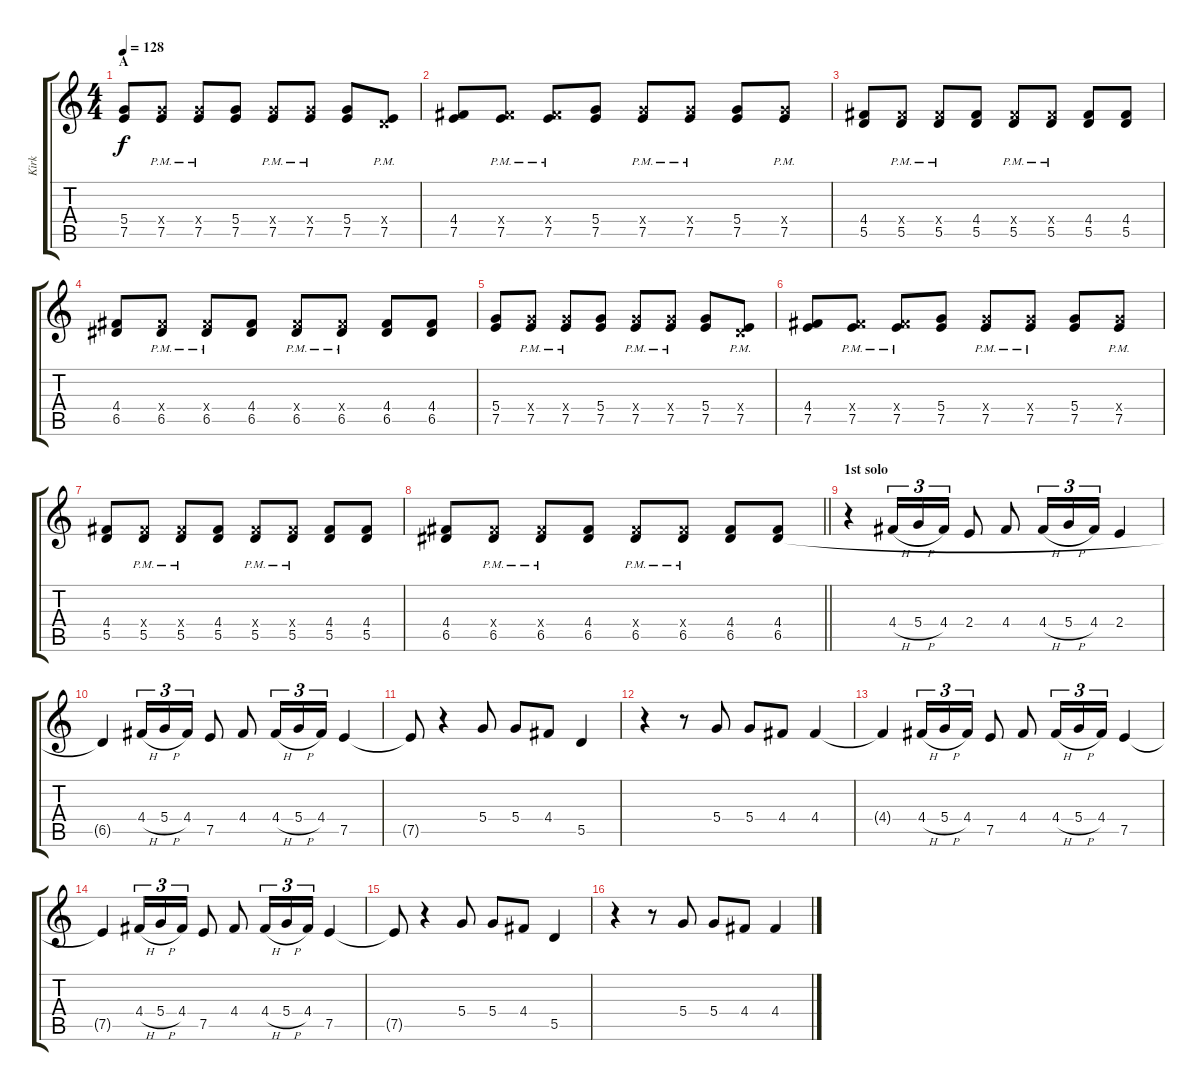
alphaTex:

\track ("Kirk" "Kirk") {instrument distortionguitar}
\staff {score tabs}
\tuning (E4 B3 G3 D3 A2 E2) {hide}
\ts (4 4)
\section ("" "A")
\tempo 128
\clef g2
\ks c
(5.4 7.5).8{dy f} (5.4{pm x} 7.5{pm}).8 (5.4{pm x} 7.5{pm}).8 (5.4 7.5).8 (5.4{pm x} 7.5{pm}).8 (5.4{pm x} 7.5{pm}).8 (5.4 7.5).8 (0.4{x} 7.5{pm}).8 |
(4.4 7.5).8 (4.4{pm x} 7.5{pm}).8 (4.4{pm x} 7.5{pm}).8 (5.4 7.5).8 (5.4{pm x} 7.5{pm}).8 (5.4{pm x} 7.5{pm}).8 (5.4 7.5).8 (5.4{x} 7.5{pm}).8 |
(4.4 5.5).8 (4.4{x} 5.5{pm}).8 (4.4{x} 5.5{pm}).8 (4.4 5.5).8 (4.4{x} 5.5{pm}).8 (4.4{x} 5.5{pm}).8 (4.4 5.5).8 (4.4 5.5).8 |
(4.4 6.5).8 (4.4{x} 6.5{pm}).8 (4.4{x} 6.5{pm}).8 (4.4 6.5).8 (4.4{x} 6.5{pm}).8 (4.4{x} 6.5{pm}).8 (4.4 6.5).8 (4.4 6.5).8 |
(5.4 7.5).8 (5.4{pm x} 7.5{pm}).8 (5.4{pm x} 7.5{pm}).8 (5.4 7.5).8 (5.4{pm x} 7.5{pm}).8 (5.4{pm x} 7.5{pm}).8 (5.4 7.5).8 (0.4{x} 7.5{pm}).8 |
(4.4 7.5).8 (4.4{pm x} 7.5{pm}).8 (4.4{pm x} 7.5{pm}).8 (5.4 7.5).8 (5.4{pm x} 7.5{pm}).8 (5.4{pm x} 7.5{pm}).8 (5.4 7.5).8 (5.4{x} 7.5{pm}).8 |
(4.4 5.5).8 (4.4{x} 5.5{pm}).8 (4.4{x} 5.5{pm}).8 (4.4 5.5).8 (4.4{x} 5.5{pm}).8 (4.4{x} 5.5{pm}).8 (4.4 5.5).8 (4.4 5.5).8 |
\barLineRight lightlight
(4.4 6.5).8 (4.4{x} 6.5{pm}).8 (4.4{x} 6.5{pm}).8 (4.4 6.5).8 (4.4{x} 6.5{pm}).8 (4.4{x} 6.5{pm}).8 (4.4 6.5).8 (4.4 6.5).8 |
\section ("" "1st solo")
r.4 4.4{h}.16{tu (3 2)} 5.4{h}.16{tu (3 2)} 4.4.16{tu (3 2)} 2.4.8 4.4.8 4.4{h}.16{tu (3 2)} 5.4{h}.16{tu (3 2)} 4.4.16{tu (3 2)} 2.4.4 |
6.5{t}.4 4.4{h}.16{tu (3 2)} 5.4{h}.16{tu (3 2)} 4.4.16{tu (3 2)} 7.5.8 4.4.8 4.4{h}.16{tu (3 2)} 5.4{h}.16{tu (3 2)} 4.4.16{tu (3 2)} 7.5.4 |
7.5{t}.8 r.4 5.4.8 5.4.8 4.4.8 5.5.4 |
r.4 r.8 5.4.8 5.4.8 4.4.8 4.4.4 |
4.4{t}.4 4.4{h}.16{tu (3 2)} 5.4{h}.16{tu (3 2)} 4.4.16{tu (3 2)} 7.5.8 4.4.8 4.4{h}.16{tu (3 2)} 5.4{h}.16{tu (3 2)} 4.4.16{tu (3 2)} 7.5.4 |
7.5{t}.4 4.4{h}.16{tu (3 2)} 5.4{h}.16{tu (3 2)} 4.4.16{tu (3 2)} 7.5.8 4.4.8 4.4{h}.16{tu (3 2)} 5.4{h}.16{tu (3 2)} 4.4.16{tu (3 2)} 7.5.4 |
7.5{t}.8 r.4 5.4.8 5.4.8 4.4.8 5.5.4 |
r.4 r.8 5.4.8 5.4.8 4.4.8 4.4.4
